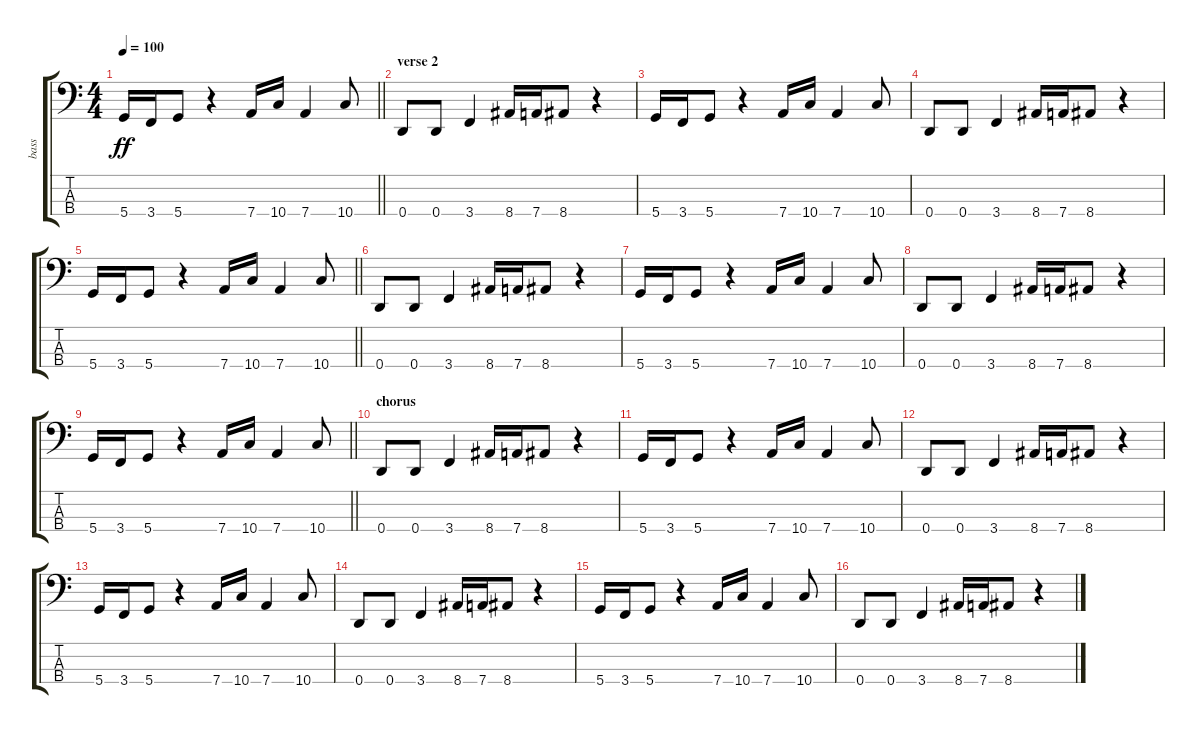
\track ("bass" "bass") {instrument electricbassfinger}
\staff {score tabs}
\tuning (G2 D2 A1 D1) {hide}
\ts (4 4)
\tempo 100
\clef f4
\barLineRight lightlight
\ks c
5.4.16{dy ff} 3.4.16 5.4.8 r.4 7.4.16 10.4.16 7.4.4 10.4.8 |
\section ("" "verse 2")
0.4.8 0.4.8 3.4.4 8.4.16 7.4.16 8.4.8 r.4 |
5.4.16 3.4.16 5.4.8 r.4 7.4.16 10.4.16 7.4.4 10.4.8 |
0.4.8 0.4.8 3.4.4 8.4.16 7.4.16 8.4.8 r.4 |
\barLineRight lightlight
5.4.16 3.4.16 5.4.8 r.4 7.4.16 10.4.16 7.4.4 10.4.8 |
0.4.8 0.4.8 3.4.4 8.4.16 7.4.16 8.4.8 r.4 |
5.4.16 3.4.16 5.4.8 r.4 7.4.16 10.4.16 7.4.4 10.4.8 |
0.4.8 0.4.8 3.4.4 8.4.16 7.4.16 8.4.8 r.4 |
\barLineRight lightlight
5.4.16 3.4.16 5.4.8 r.4 7.4.16 10.4.16 7.4.4 10.4.8 |
\section ("" "chorus")
0.4.8 0.4.8 3.4.4 8.4.16 7.4.16 8.4.8 r.4 |
5.4.16 3.4.16 5.4.8 r.4 7.4.16 10.4.16 7.4.4 10.4.8 |
0.4.8 0.4.8 3.4.4 8.4.16 7.4.16 8.4.8 r.4 |
5.4.16 3.4.16 5.4.8 r.4 7.4.16 10.4.16 7.4.4 10.4.8 |
0.4.8 0.4.8 3.4.4 8.4.16 7.4.16 8.4.8 r.4 |
5.4.16 3.4.16 5.4.8 r.4 7.4.16 10.4.16 7.4.4 10.4.8 |
0.4.8 0.4.8 3.4.4 8.4.16 7.4.16 8.4.8 r.4
